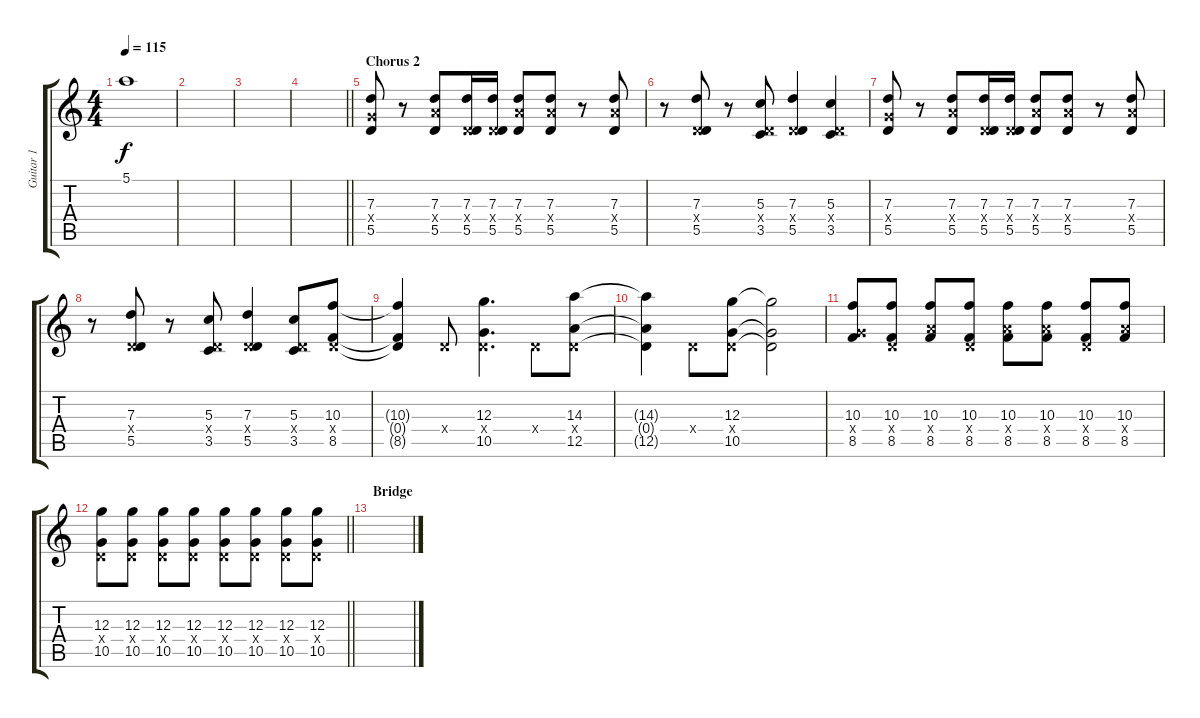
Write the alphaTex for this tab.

\track ("Guitar 1" "Guitar 1") {instrument electricguitarjazz}
\staff {score tabs}
\tuning (E4 B3 G3 D3 A2 D2) {hide}
\ts (4 4)
\tempo 115
\clef g2
\ks c
5.1.1{dy f} |
|
|
\barLineRight lightlight
|
\section ("" "Chorus 2")
(7.3 5.4{x} 5.5).8 r.8 (7.3 7.4{x} 5.5).8 (7.3 0.4{x} 5.5).16 (7.3 0.4{x} 5.5).16 (7.3 7.4{x} 5.5).8 (7.3 7.4{x} 5.5).8 r.8 (7.3 7.4{x} 5.5).8 |
r.8 (7.3 0.4{x} 5.5).8 r.8 (5.3 0.4{x} 3.5).8 (7.3 0.4{x} 5.5).4 (5.3 0.4{x} 3.5).4 |
(7.3 5.4{x} 5.5).8 r.8 (7.3 7.4{x} 5.5).8 (7.3 0.4{x} 5.5).16 (7.3 0.4{x} 5.5).16 (7.3 7.4{x} 5.5).8 (7.3 7.4{x} 5.5).8 r.8 (7.3 7.4{x} 5.5).8 |
r.8 (7.3 0.4{x} 5.5).8 r.8 (5.3 0.4{x} 3.5).8 (7.3 0.4{x} 5.5).4 (5.3 0.4{x} 3.5).8 (10.3 0.4{x} 8.5).8 |
(10.3{t} 0.4{t} 8.5{t}).4 0.4{x}.8 (12.3 0.4{x} 10.5).4{d} 0.4{x}.8 (14.3 0.4{x} 12.5).8 |
(14.3{t} 0.4{t} 12.5{t}).4 0.4{x}.8 (12.3 0.4{x} 10.5).8 (12.3{t} 0.4{t} 10.5{t}).2 |
(10.3 5.4{x} 8.5).8 (10.3 0.4{x} 8.5).8 (10.3 7.4{x} 8.5).8 (10.3 0.4{x} 8.5).8 (10.3 7.4{x} 8.5).8 (10.3 7.4{x} 8.5).8 (10.3 0.4{x} 8.5).8 (10.3 7.4{x} 8.5).8 |
\barLineRight lightlight
(12.3 0.4{x} 10.5).8 (12.3 0.4{x} 10.5).8 (12.3 0.4{x} 10.5).8 (12.3 0.4{x} 10.5).8 (12.3 0.4{x} 10.5).8 (12.3 0.4{x} 10.5).8 (12.3 0.4{x} 10.5).8 (12.3 0.4{x} 10.5).8 |
\section ("" "Bridge")
